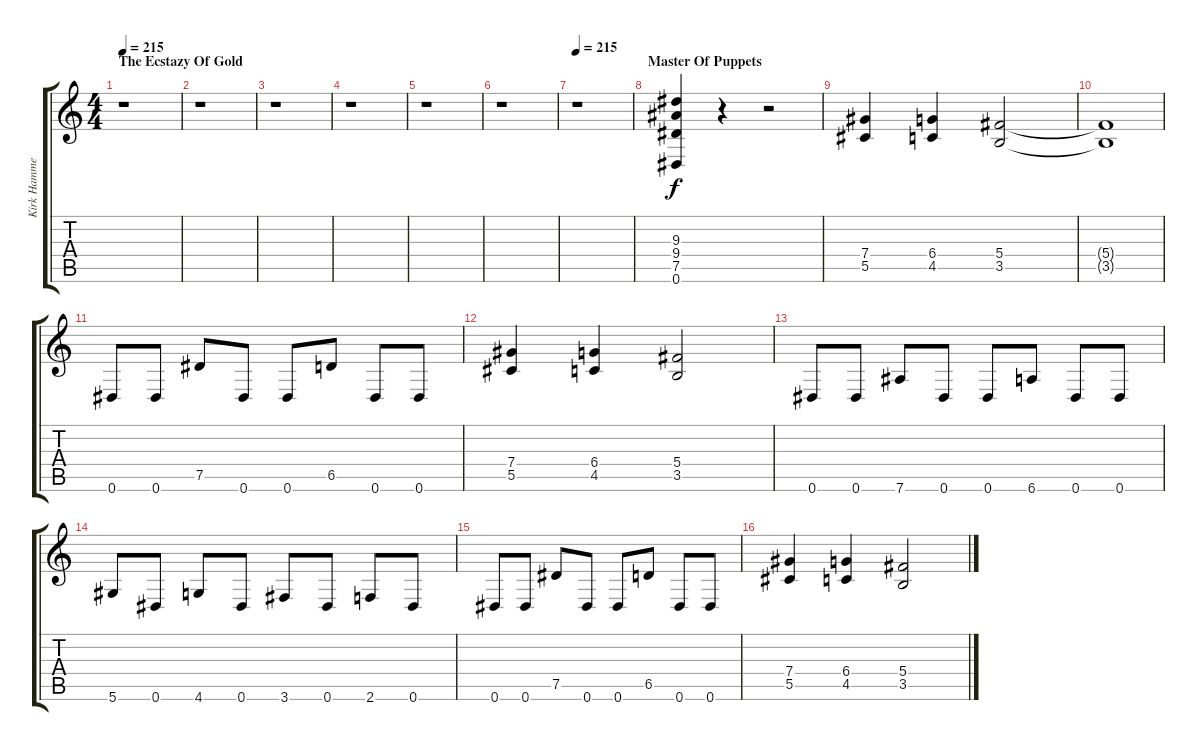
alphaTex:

\track ("Kirk Hammet" "Kirk Hamme") {instrument distortionguitar}
\staff {score tabs}
\tuning (Eb4 Bb3 Gb3 Db3 Ab2 Eb2) {hide}
\ts (4 4)
\section ("" "The Ecstazy Of Gold")
\tempo 215
\tempo 999
\tempo 215
\clef g2
\ks c
r.1{dy f instrument distortionguitar} |
r.1 |
r.1 |
r.1 |
r.1 |
r.1 |
\tempo 215
r.1 |
\section ("" "Master Of Puppets")
(9.3 9.4 7.5 0.6).4 r.4 r.2 |
(7.4 5.5).4 (6.4 4.5).4 (5.4 3.5).2 |
(5.4{t} 3.5{t}).1 |
0.6.8 0.6.8 7.5.8 0.6.8 0.6.8 6.5.8 0.6.8 0.6.8 |
(7.4 5.5).4 (6.4 4.5).4 (5.4 3.5).2 |
0.6.8 0.6.8 7.6.8 0.6.8 0.6.8 6.6.8 0.6.8 0.6.8 |
5.6.8 0.6.8 4.6.8 0.6.8 3.6.8 0.6.8 2.6.8 0.6.8 |
0.6.8 0.6.8 7.5.8 0.6.8 0.6.8 6.5.8 0.6.8 0.6.8 |
(7.4 5.5).4 (6.4 4.5).4 (5.4 3.5).2
